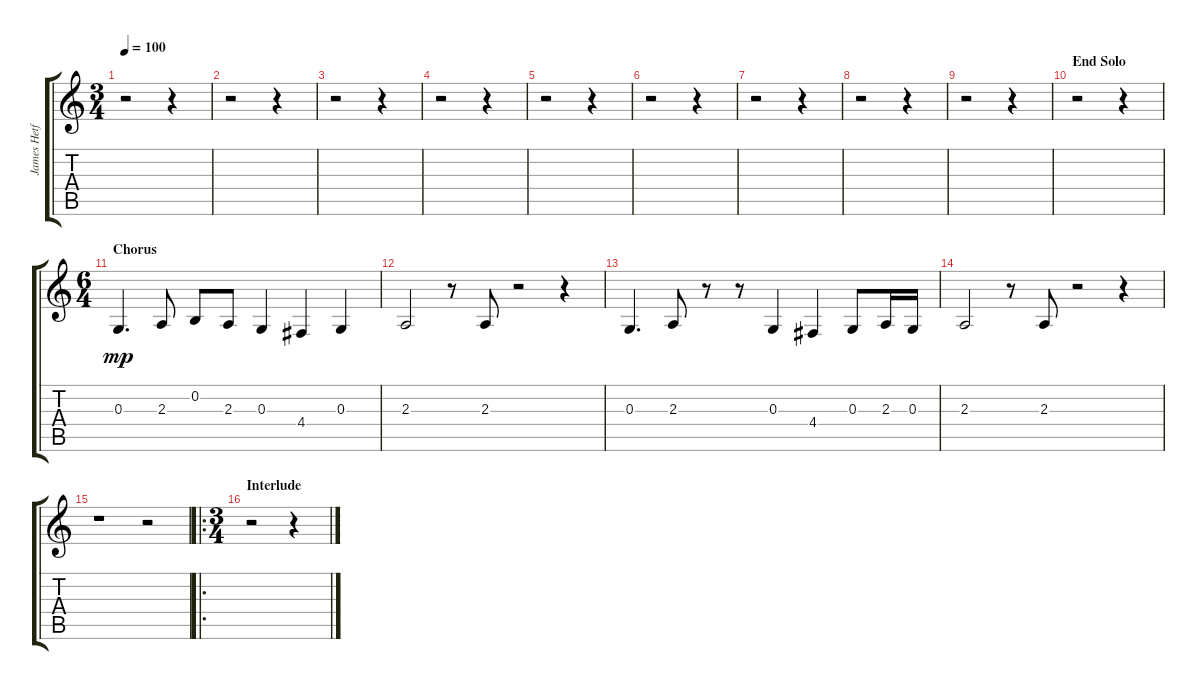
\track ("James Hetfield (voice)" "James Hetf") {instrument choiraahs}
\staff {score tabs}
\tuning (E4 B3 G3 D3 A2 E2) {hide}
\ts (3 4)
\tempo 100
\clef g2
\ks c
r.2{dy f} r.4 |
r.2 r.4 |
r.2 r.4 |
r.2 r.4 |
r.2 r.4 |
r.2 r.4 |
r.2 r.4 |
r.2 r.4 |
r.2 r.4 |
\section ("" "End Solo")
r.2{volume 16} r.4 |
\ts (6 4)
\section ("" "Chorus")
0.3.4{d dy mp} 2.3.8 0.2.8 2.3.8 0.3.4 4.4.4 0.3.4 |
2.3.2 r.8 2.3.8 r.2 r.4 |
0.3.4{d} 2.3.8 r.8 r.8 0.3.4 4.4.4 0.3.8 2.3.16 0.3.16 |
2.3.2 r.8 2.3.8 r.2 r.4 |
r.1 r.2 |
\ro
\ts (3 4)
\section ("" "Interlude")
r.2 r.4
